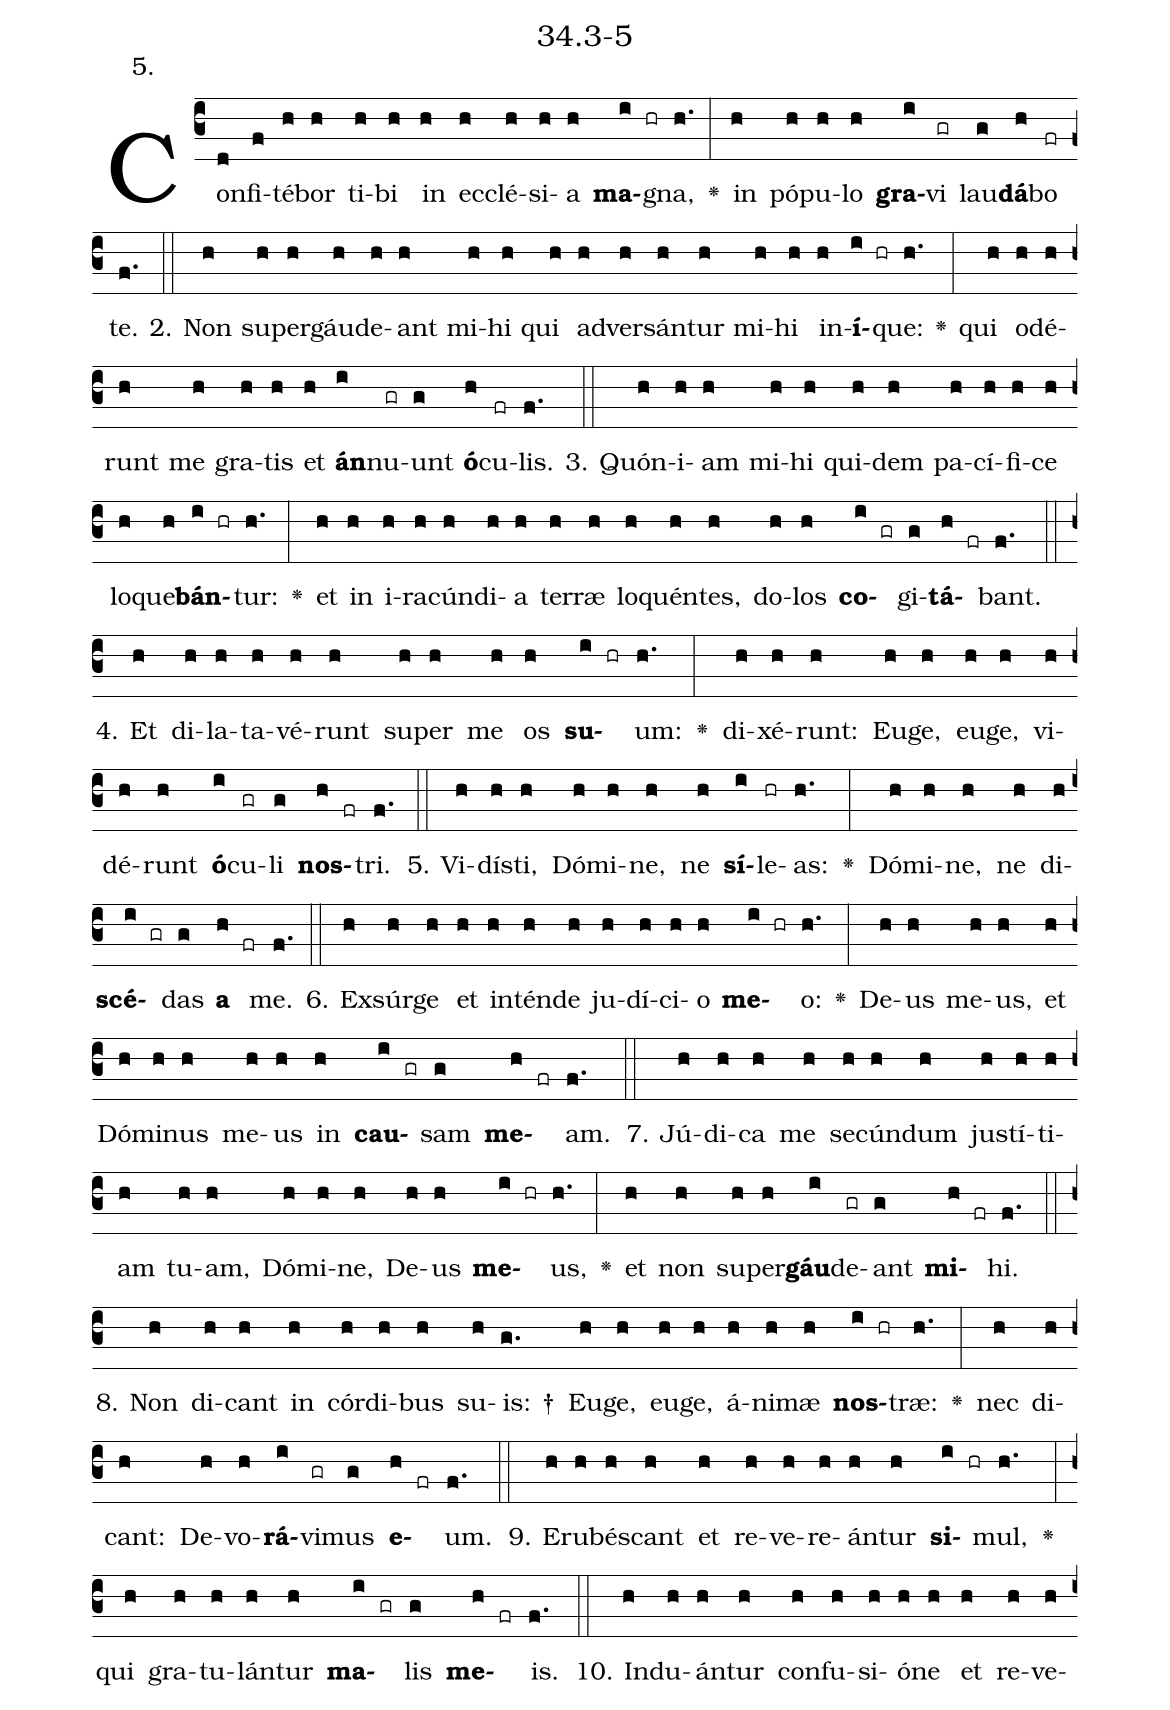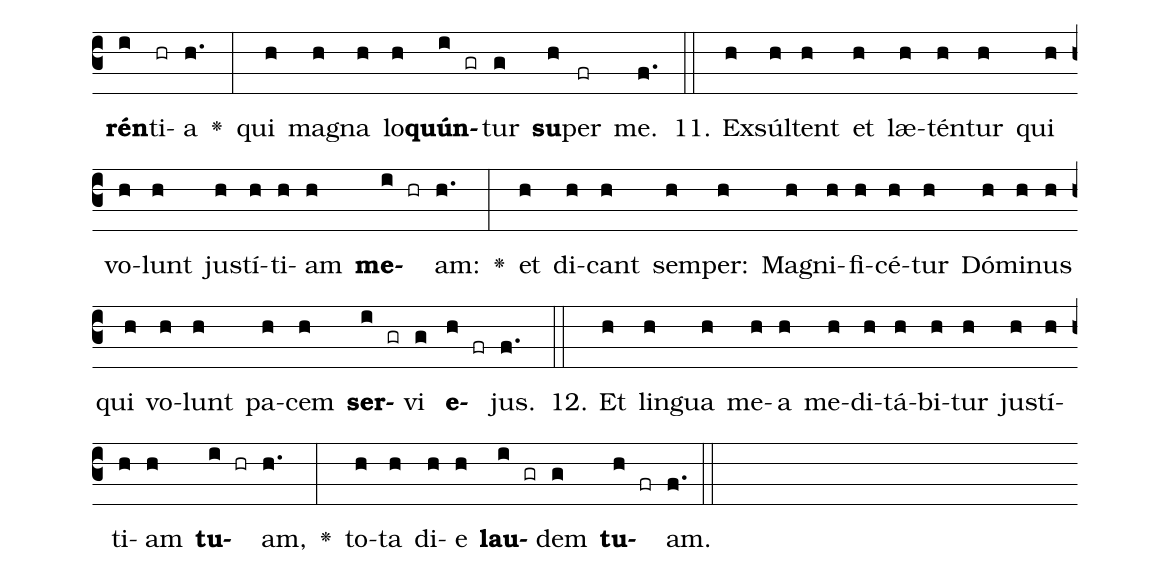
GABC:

name: 34.3-5;
annotation: 5.;
%%
(c3)Con(d)fi(f)té(h)bor(h) ti(h)bi(h) in(h) ec(h)clé(h)si(h)a(h) <b>ma</b>(i hr)gna,(h.) <v>\greheightstar</v>(:) in(h) pó(h)pu(h)lo(h) <b>gra</b>(i)vi(gr) lau(g)<b>dá</b>(h)bo(fr) te.(f.) (::)
2. Non(h) su(h)per(h)gáu(h)de(h)ant(h) mi(h)hi(h) qui(h) ad(h)ver(h)sán(h)tur(h) mi(h)hi(h) in(h)<b>í</b>(i hr)que:(h.) <v>\greheightstar</v>(:) qui(h) o(h)dé(h)runt(h) me(h) gra(h)tis(h) et(h) <b>án</b>(i)nu(gr)unt(g) <b>ó</b>(h)cu(fr)lis.(f.) (::)
3. Quón(h)i(h)am(h) mi(h)hi(h) qui(h)dem(h) pa(h)cí(h)fi(h)ce(h) lo(h)que(h)<b>bán</b>(i hr)tur:(h.) <v>\greheightstar</v>(:) et(h) in(h) i(h)ra(h)cún(h)di(h)a(h) ter(h)ræ(h) lo(h)quén(h)tes,(h) do(h)los(h) <b>co</b>(i gr)gi(g)<b>tá</b>(h fr)bant.(f.) (::)
4. Et(h) di(h)la(h)ta(h)vé(h)runt(h) su(h)per(h) me(h) os(h) <b>su</b>(i hr)um:(h.) <v>\greheightstar</v>(:) di(h)xé(h)runt:(h) Eu(h)ge,(h) eu(h)ge,(h) vi(h)dé(h)runt(h) <b>ó</b>(i)cu(gr)li(g) <b>nos</b>(h fr)tri.(f.) (::)
5. Vi(h)dís(h)ti,(h) Dó(h)mi(h)ne,(h) ne(h) <b>sí</b>(i)le(hr)as:(h.) <v>\greheightstar</v>(:) Dó(h)mi(h)ne,(h) ne(h) di(h)<b>scé</b>(i gr)das(g) <b>a</b>(h fr) me.(f.) (::)
6. Ex(h)súr(h)ge(h) et(h) in(h)tén(h)de(h) ju(h)dí(h)ci(h)o(h) <b>me</b>(i hr)o:(h.) <v>\greheightstar</v>(:) De(h)us(h) me(h)us,(h) et(h) Dó(h)mi(h)nus(h) me(h)us(h) in(h) <b>cau</b>(i gr)sam(g) <b>me</b>(h fr)am.(f.) (::)
7. Jú(h)di(h)ca(h) me(h) se(h)cún(h)dum(h) jus(h)tí(h)ti(h)am(h) tu(h)am,(h) Dó(h)mi(h)ne,(h) De(h)us(h) <b>me</b>(i hr)us,(h.) <v>\greheightstar</v>(:) et(h) non(h) su(h)per(h)<b>gáu</b>(i)de(gr)ant(g) <b>mi</b>(h fr)hi.(f.) (::)
8. Non(h) di(h)cant(h) in(h) cór(h)di(h)bus(h) su(h)is: †(g.) Eu(h)ge,(h) eu(h)ge,(h) á(h)ni(h)mæ(h) <b>nos</b>(i hr)træ:(h.) <v>\greheightstar</v>(:) nec(h) di(h)cant:(h) De(h)vo(h)<b>rá</b>(i)vi(gr)mus(g) <b>e</b>(h fr)um.(f.) (::)
9. E(h)ru(h)bés(h)cant(h) et(h) re(h)ve(h)re(h)án(h)tur(h) <b>si</b>(i hr)mul,(h.) <v>\greheightstar</v>(:) qui(h) gra(h)tu(h)lán(h)tur(h) <b>ma</b>(i gr)lis(g) <b>me</b>(h fr)is.(f.) (::)
10. Ind(h)u(h)án(h)tur(h) con(h)fu(h)si(h)ó(h)ne(h) et(h) re(h)ve(h)<b>rén</b>(i)ti(hr)a(h.) <v>\greheightstar</v>(:) qui(h) ma(h)gna(h) lo(h)<b>quún</b>(i gr)tur(g) <b>su</b>(h)per(fr) me.(f.) (::)
11. Ex(h)súl(h)tent(h) et(h) læ(h)tén(h)tur(h) qui(h) vo(h)lunt(h) jus(h)tí(h)ti(h)am(h) <b>me</b>(i hr)am:(h.) <v>\greheightstar</v>(:) et(h) di(h)cant(h) sem(h)per:(h) Ma(h)gni(h)fi(h)cé(h)tur(h) Dó(h)mi(h)nus(h) qui(h) vo(h)lunt(h) pa(h)cem(h) <b>ser</b>(i gr)vi(g) <b>e</b>(h fr)jus.(f.) (::)
12. Et(h) lin(h)gua(h) me(h)a(h) me(h)di(h)tá(h)bi(h)tur(h) jus(h)tí(h)ti(h)am(h) <b>tu</b>(i hr)am,(h.) <v>\greheightstar</v>(:) to(h)ta(h) di(h)e(h) <b>lau</b>(i gr)dem(g) <b>tu</b>(h fr)am.(f.) (::)
